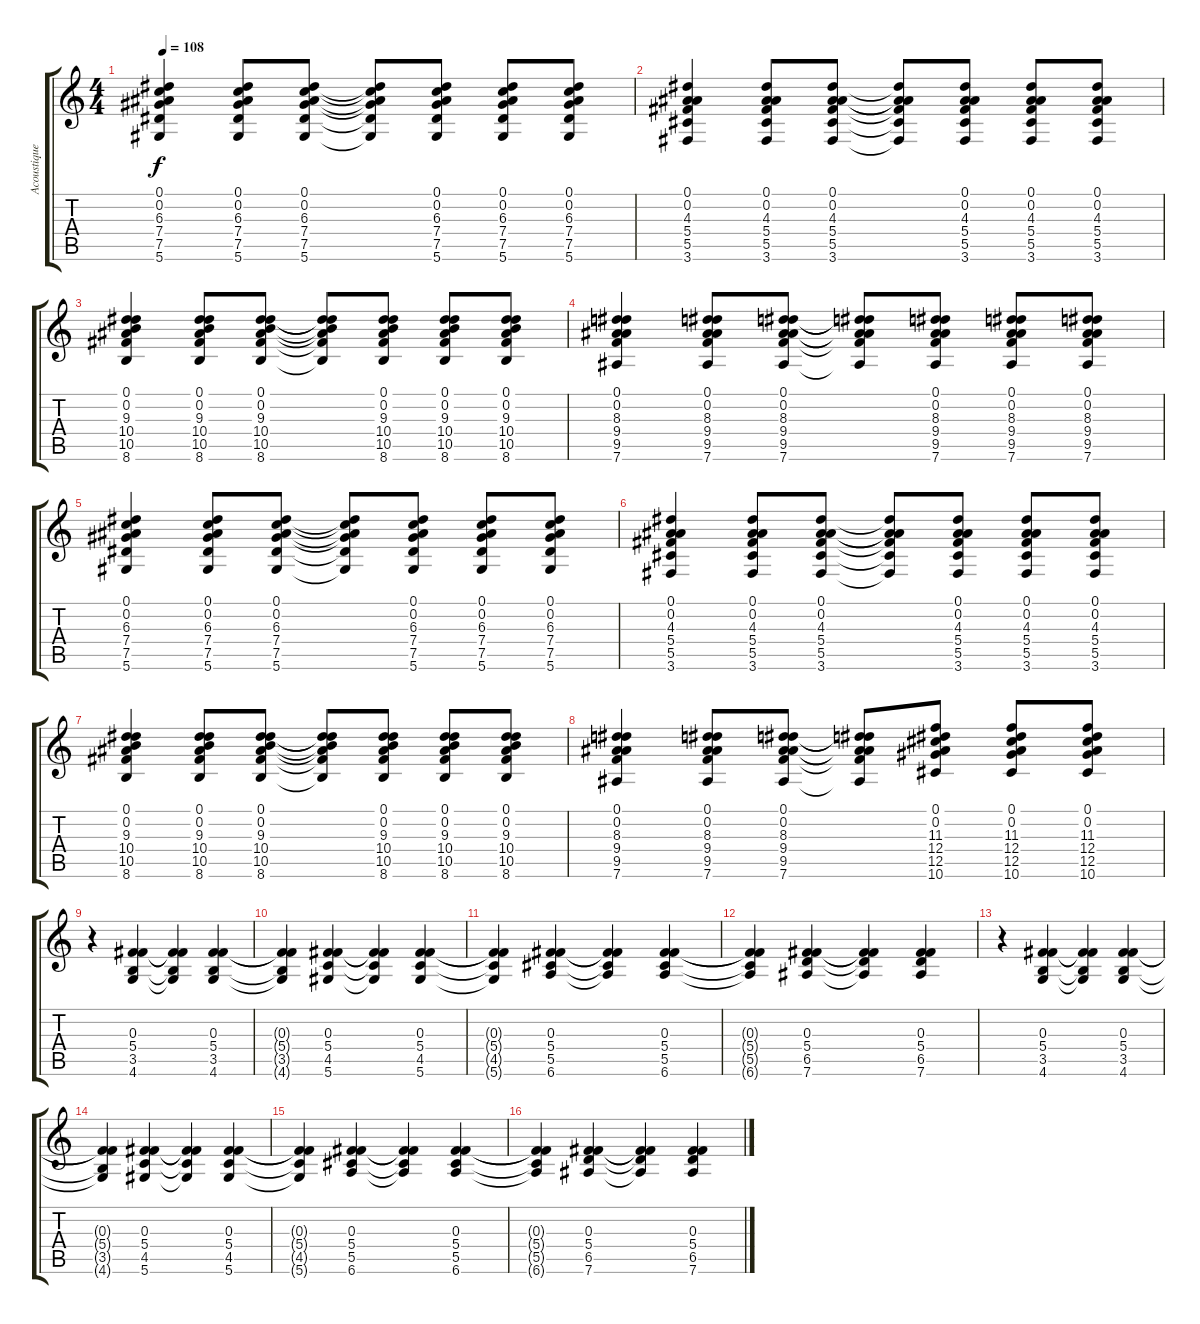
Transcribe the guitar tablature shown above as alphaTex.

\track ("Acoustique Guitar" "Acoustique") {instrument acousticguitarnylon}
\staff {score tabs}
\tuning (Eb4 Bb3 Gb3 Db3 Ab2 Eb2) {hide}
\ts (4 4)
\tempo 108
\clef g2
\ks c
(0.1 0.2 6.3 7.4 7.5 5.6).4{dy f} (0.1 0.2 6.3 7.4 7.5 5.6).8 (0.1 0.2 6.3 7.4 7.5 5.6).8 (0.1{t} 0.2{t} 6.3{t} 7.4{t} 7.5{t} 5.6{t}).8 (0.1 0.2 6.3 7.4 7.5 5.6).8 (0.1 0.2 6.3 7.4 7.5 5.6).8 (0.1 0.2 6.3 7.4 7.5 5.6).8 |
(0.1 0.2 4.3 5.4 5.5 3.6).4 (0.1 0.2 4.3 5.4 5.5 3.6).8 (0.1 0.2 4.3 5.4 5.5 3.6).8 (0.1{t} 0.2{t} 4.3{t} 5.4{t} 5.5{t} 3.6{t}).8 (0.1 0.2 4.3 5.4 5.5 3.6).8 (0.1 0.2 4.3 5.4 5.5 3.6).8 (0.1 0.2 4.3 5.4 5.5 3.6).8 |
(0.1 0.2 9.3 10.4 10.5 8.6).4 (0.1 0.2 9.3 10.4 10.5 8.6).8 (0.1 0.2 9.3 10.4 10.5 8.6).8 (0.1{t} 0.2{t} 9.3{t} 10.4{t} 10.5{t} 8.6{t}).8 (0.1 0.2 9.3 10.4 10.5 8.6).8 (0.1 0.2 9.3 10.4 10.5 8.6).8 (0.1 0.2 9.3 10.4 10.5 8.6).8 |
(0.1 0.2 8.3 9.4 9.5 7.6).4 (0.1 0.2 8.3 9.4 9.5 7.6).8 (0.1 0.2 8.3 9.4 9.5 7.6).8 (0.1{t} 0.2{t} 8.3{t} 9.4{t} 9.5{t} 7.6{t}).8 (0.1 0.2 8.3 9.4 9.5 7.6).8 (0.1 0.2 8.3 9.4 9.5 7.6).8 (0.1 0.2 8.3 9.4 9.5 7.6).8 |
(0.1 0.2 6.3 7.4 7.5 5.6).4 (0.1 0.2 6.3 7.4 7.5 5.6).8 (0.1 0.2 6.3 7.4 7.5 5.6).8 (0.1{t} 0.2{t} 6.3{t} 7.4{t} 7.5{t} 5.6{t}).8 (0.1 0.2 6.3 7.4 7.5 5.6).8 (0.1 0.2 6.3 7.4 7.5 5.6).8 (0.1 0.2 6.3 7.4 7.5 5.6).8 |
(0.1 0.2 4.3 5.4 5.5 3.6).4 (0.1 0.2 4.3 5.4 5.5 3.6).8 (0.1 0.2 4.3 5.4 5.5 3.6).8 (0.1{t} 0.2{t} 4.3{t} 5.4{t} 5.5{t} 3.6{t}).8 (0.1 0.2 4.3 5.4 5.5 3.6).8 (0.1 0.2 4.3 5.4 5.5 3.6).8 (0.1 0.2 4.3 5.4 5.5 3.6).8 |
(0.1 0.2 9.3 10.4 10.5 8.6).4 (0.1 0.2 9.3 10.4 10.5 8.6).8 (0.1 0.2 9.3 10.4 10.5 8.6).8 (0.1{t} 0.2{t} 9.3{t} 10.4{t} 10.5{t} 8.6{t}).8 (0.1 0.2 9.3 10.4 10.5 8.6).8 (0.1 0.2 9.3 10.4 10.5 8.6).8 (0.1 0.2 9.3 10.4 10.5 8.6).8 |
(0.1 0.2 8.3 9.4 9.5 7.6).4 (0.1 0.2 8.3 9.4 9.5 7.6).8 (0.1 0.2 8.3 9.4 9.5 7.6).8 (0.1{t} 0.2{t} 8.3{t} 9.4{t} 9.5{t} 7.6{t}).8 (0.1 0.2 11.3 12.4 12.5 10.6).8 (0.1 0.2 11.3 12.4 12.5 10.6).8 (0.1 0.2 11.3 12.4 12.5 10.6).8 |
r.4 (0.3 5.4 3.5 4.6).4 (0.3{t} 5.4{t} 3.5{t} 4.6{t}).4 (0.3 5.4 3.5 4.6).4 |
(0.3{t} 5.4{t} 3.5{t} 4.6{t}).4 (0.3 5.4 4.5 5.6).4 (0.3{t} 5.4{t} 4.5{t} 5.6{t}).4 (0.3 5.4 4.5 5.6).4 |
(0.3{t} 5.4{t} 4.5{t} 5.6{t}).4 (0.3 5.4 5.5 6.6).4 (0.3{t} 5.4{t} 5.5{t} 6.6{t}).4 (0.3 5.4 5.5 6.6).4 |
(0.3{t} 5.4{t} 5.5{t} 6.6{t}).4 (0.3 5.4 6.5 7.6).4 (0.3{t} 5.4{t} 6.5{t} 7.6{t}).4 (0.3 5.4 6.5 7.6).4 |
r.4 (0.3 5.4 3.5 4.6).4 (0.3{t} 5.4{t} 3.5{t} 4.6{t}).4 (0.3 5.4 3.5 4.6).4 |
(0.3{t} 5.4{t} 3.5{t} 4.6{t}).4 (0.3 5.4 4.5 5.6).4 (0.3{t} 5.4{t} 4.5{t} 5.6{t}).4 (0.3 5.4 4.5 5.6).4 |
(0.3{t} 5.4{t} 4.5{t} 5.6{t}).4 (0.3 5.4 5.5 6.6).4 (0.3{t} 5.4{t} 5.5{t} 6.6{t}).4 (0.3 5.4 5.5 6.6).4 |
(0.3{t} 5.4{t} 5.5{t} 6.6{t}).4 (0.3 5.4 6.5 7.6).4 (0.3{t} 5.4{t} 6.5{t} 7.6{t}).4 (0.3 5.4 6.5 7.6).4
